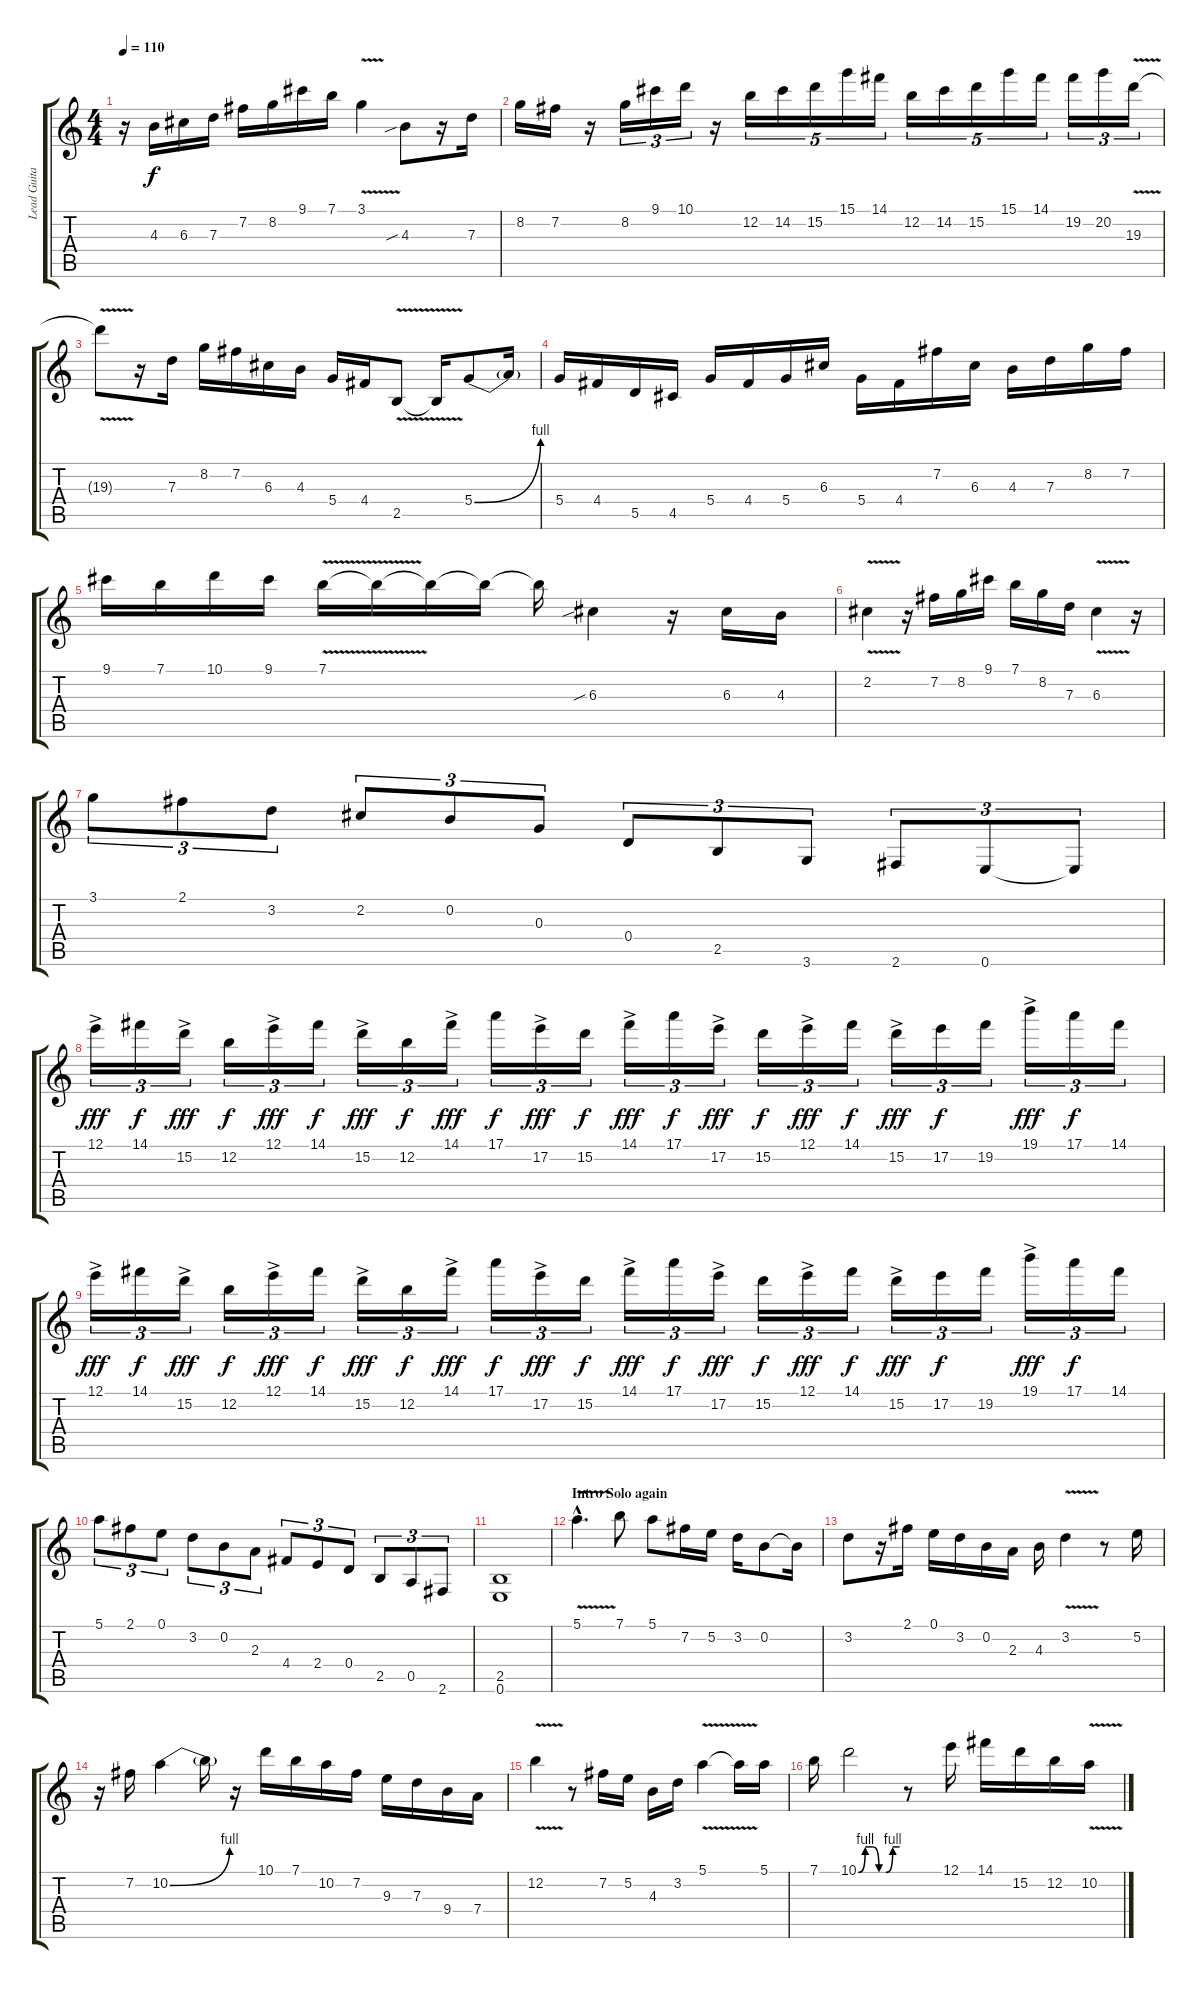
\track ("Lead Guitar" "Lead Guita") {instrument distortionguitar}
\staff {score tabs}
\tuning (E4 B3 G3 D3 A2 E2) {hide}
\ts (4 4)
\tempo 110
\clef g2
\ks c
r.16{dy f} 4.3.16 6.3.16 7.3.16 7.2.16 8.2.16 9.1.16 7.1.16 3.1{v}.4 4.3{sib}.8 r.16 7.3.16 |
8.2.16 7.2.16 r.16 8.2.16{tu (3 2)} 9.1.16{tu (3 2)} 10.1.16{tu (3 2)} r.16 12.2.16{tu (5 4)} 14.2.16{tu (5 4)} 15.2.16{tu (5 4)} 15.1.16{tu (5 4)} 14.1.16{tu (5 4)} 12.2.16{tu (5 4)} 14.2.16{tu (5 4)} 15.2.16{tu (5 4)} 15.1.16{tu (5 4)} 14.1.16{tu (5 4)} 19.2.16{tu (3 2)} 20.2.16{tu (3 2)} 19.3{v}.16{tu (3 2)} |
19.3{t}.8 r.16 7.3.16 8.2.16 7.2.16 6.3.16 4.3.16 5.4.16 4.4.16 2.5{v}.8 2.5{t}.16 5.4{be (bend 0 0 60 4)}.8 5.4{t}.16 |
5.4.16 4.4.16 5.5.16 4.5.16 5.4.16 4.4.16 5.4.16 6.3.16 5.4.16 4.4.16 7.2.16 6.3.16 4.3.16 7.3.16 8.2.16 7.2.16 |
9.1.16 7.1.16 10.1.16 9.1.16 7.1{v}.16 7.1{t}.16 7.1{t}.16 7.1{t}.16 7.1{t}.16 6.3{sib}.4 r.16 6.3.16 4.3.16 |
2.2{v}.4 r.16 7.2.16 8.2.16 9.1.16 7.1.16 8.2.16 7.3.16 6.3{v}.4 r.16 |
3.1.8{tu (3 2)} 2.1.8{tu (3 2)} 3.2.8{tu (3 2)} 2.2.8{tu (3 2)} 0.2.8{tu (3 2)} 0.3.8{tu (3 2)} 0.4.8{tu (3 2)} 2.5.8{tu (3 2)} 3.6.8{tu (3 2)} 2.6.8{tu (3 2)} 0.6.8{tu (3 2)} 0.6{t}.8{tu (3 2)} |
12.1{ac}.16{tu (3 2) dy fff} 14.1.16{tu (3 2) dy f} 15.2{ac}.16{tu (3 2) dy fff} 12.2.16{tu (3 2) dy f} 12.1{ac}.16{tu (3 2) dy fff} 14.1.16{tu (3 2) dy f} 15.2{ac}.16{tu (3 2) dy fff} 12.2.16{tu (3 2) dy f} 14.1{ac}.16{tu (3 2) dy fff} 17.1.16{tu (3 2) dy f} 17.2{ac}.16{tu (3 2) dy fff} 15.2.16{tu (3 2) dy f} 14.1{ac}.16{tu (3 2) dy fff} 17.1.16{tu (3 2) dy f} 17.2{ac}.16{tu (3 2) dy fff} 15.2.16{tu (3 2) dy f} 12.1{ac}.16{tu (3 2) dy fff} 14.1.16{tu (3 2) dy f} 15.2{ac}.16{tu (3 2) dy fff} 17.2.16{tu (3 2) dy f} 19.2.16{tu (3 2)} 19.1{ac}.16{tu (3 2) dy fff} 17.1.16{tu (3 2) dy f} 14.1.16{tu (3 2)} |
12.1{ac}.16{tu (3 2) dy fff} 14.1.16{tu (3 2) dy f} 15.2{ac}.16{tu (3 2) dy fff} 12.2.16{tu (3 2) dy f} 12.1{ac}.16{tu (3 2) dy fff} 14.1.16{tu (3 2) dy f} 15.2{ac}.16{tu (3 2) dy fff} 12.2.16{tu (3 2) dy f} 14.1{ac}.16{tu (3 2) dy fff} 17.1.16{tu (3 2) dy f} 17.2{ac}.16{tu (3 2) dy fff} 15.2.16{tu (3 2) dy f} 14.1{ac}.16{tu (3 2) dy fff} 17.1.16{tu (3 2) dy f} 17.2{ac}.16{tu (3 2) dy fff} 15.2.16{tu (3 2) dy f} 12.1{ac}.16{tu (3 2) dy fff} 14.1.16{tu (3 2) dy f} 15.2{ac}.16{tu (3 2) dy fff} 17.2.16{tu (3 2) dy f} 19.2.16{tu (3 2)} 19.1{ac}.16{tu (3 2) dy fff} 17.1.16{tu (3 2) dy f} 14.1.16{tu (3 2)} |
5.1.8{tu (3 2)} 2.1.8{tu (3 2)} 0.1.8{tu (3 2)} 3.2.8{tu (3 2)} 0.2.8{tu (3 2)} 2.3.8{tu (3 2)} 4.4.8{tu (3 2)} 2.4.8{tu (3 2)} 0.4.8{tu (3 2)} 2.5.8{tu (3 2)} 0.5.8{tu (3 2)} 2.6.8{tu (3 2)} |
(2.5 0.6).1 |
\section ("" "Intro Solo again")
5.1{v hac}.4{d} 7.1.8 5.1.8 7.2.16 5.2.16 3.2.16 0.2.8 0.2{t}.16 |
3.2.8 r.16 2.1.16 0.1.16 3.2.16 0.2.16 2.3.16 4.3.16 3.2{v}.4 r.8 5.2.16 |
r.16 7.2.16 10.2{be (bend 0 0 60 4)}.4 10.2{t}.16 r.16 10.1.16 7.1.16 10.2.16 7.2.16 9.3.16 7.3.16 9.4.16 7.4.16 |
12.2{v}.4 r.8 7.2.16 5.2.16 4.3.16 3.2.16 5.1{v}.4 5.1{t}.16 5.1.16 |
7.1.16 10.1{be (custom 0 0 10 4 20 4 30 0 40 0 50 4 60 4)}.2 r.8 12.1.16 14.1.16 15.2.16 12.2.16 10.2{v}.16
